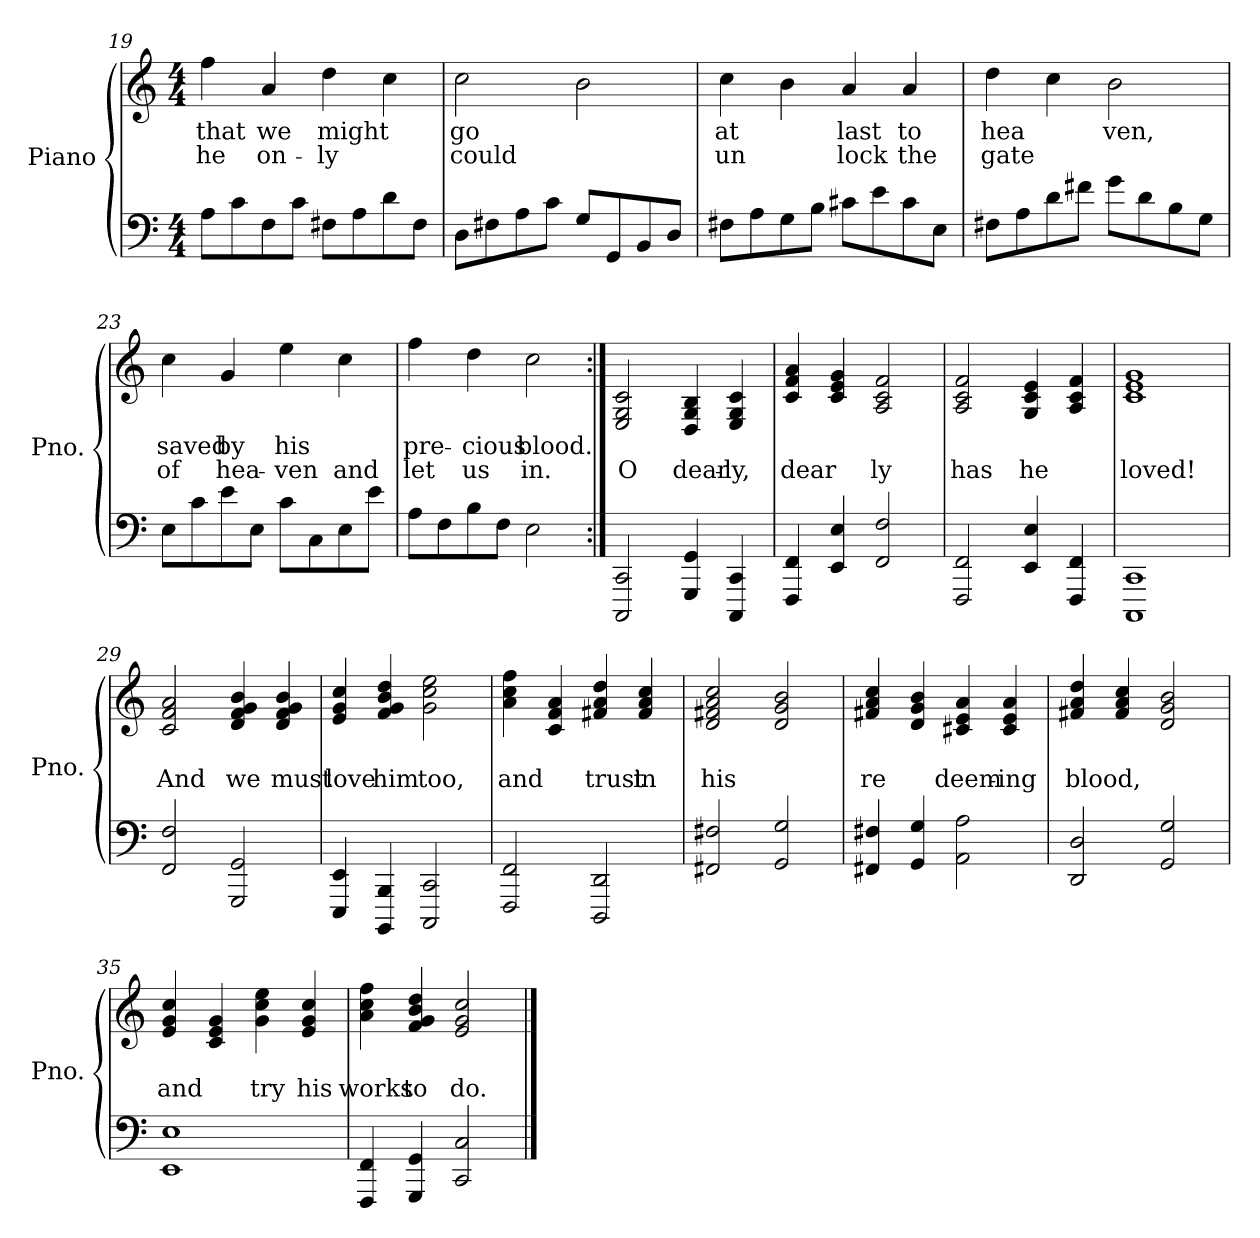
**kern	**kern	**text	**text
*part1	*part1	*part1	*part1
*staff2	*staff1	*staff1	*staff1
*I"Piano	*	*	*
*I'Pno.	*	*	*
*clefF4	*clefG2	*	*
*k[]	*k[]	*	*
*M4/4	*M4/4	*	*
=19	=19	=19	=19
8A\L	4ff\	that	he
8c\	.	.	.
8F\	4a/	we	on-
8c\J	.	.	.
8F#X\L	4dd\	might	-ly
8A\	.	.	.
8d\	4cc\	.	.
8F#\J	.	.	.
!!LO:PB:g=z
=20	=20	=20	=20
8D\L	2cc\	go	could
8F#X\	.	.	.
8A\	.	.	.
8c\J	.	.	.
8G/L	2b\	.	.
8GG/	.	.	.
8BB/	.	.	.
8D/J	.	.	.
=21	=21	=21	=21
8F#X\L	4cc\	at	un
8A\	.	.	.
8G\	4b\	.	.
8B\J	.	.	.
8c#X\L	4a/	last	lock
8e\	.	.	.
8c#\	4a/	to	the
8E\J	.	.	.
=22	=22	=22	=22
8F#X\L	4dd\	hea	gate
8A\	.	.	.
8d\	4cc\	.	.
8f#X\J	.	.	.
8g\L	2b\	ven,	.
8d\	.	.	.
8B\	.	.	.
8G\J	.	.	.
=23	=23	=23	=23
8E\L	4cc\	saved	of
8c\	.	.	.
8e\	4g/	by	hea-
8E\J	.	.	.
8c\L	4ee\	his	-ven
8C\	.	.	.
8E\	4cc\	.	and
8e\J	.	.	.
!!LO:LB:g=z
=24	=24	=24	=24
8A\L	4ff\	pre-	let
8F\	.	.	.
8B\	4dd\	-cious	us
8F\J	.	.	.
2E\	2cc\	blood.	in.
=25:|!	=25:|!	=25:|!	=25:|!
2CCC/ 2CC/	2E/ 2G/ 2c/	.	O
4GGG/ 4GG/	4D/ 4G/ 4B/	.	dear-
4CCC/ 4CC/	4E/ 4G/ 4c/	.	-ly,
=26	=26	=26	=26
4FFF/ 4FF/	4c/ 4f/ 4a/	.	dear
4EE/ 4E/	4c/ 4e/ 4g/	.	.
2FF/ 2F/	2A/ 2c/ 2f/	.	ly
=27	=27	=27	=27
2FFF/ 2FF/	2A/ 2c/ 2f/	.	has
4EE/ 4E/	4G/ 4c/ 4e/	.	he
4FFF/ 4FF/	4A/ 4c/ 4f/	.	.
=28	=28	=28	=28
1CCC 1CC	1c 1e 1g	.	loved!
=29	=29	=29	=29
2FF/ 2F/	2c/ 2f/ 2a/	.	And
2GGG/ 2GG/	4d/ 4f/ 4g/ 4b/	.	we
.	4d/ 4f/ 4g/ 4b/	.	must
!!LO:LB:g=z
=30	=30	=30	=30
4EEE/ 4EE/	4e/ 4g/ 4cc/	.	love
4BBBB/ 4BBB/	4f/ 4g/ 4b/ 4dd/	.	him
2CCC/ 2CC/	2g\ 2cc\ 2ee\	.	too,
=31	=31	=31	=31
2FFF/ 2FF/	4a\ 4cc\ 4ff\	.	and
.	4c/ 4f/ 4a/	.	.
2DDD/ 2DD/	4f#X/ 4a/ 4dd/	.	trust
.	4f#/ 4a/ 4cc/	.	in
=32	=32	=32	=32
2FF#X/ 2F#X/	2d/ 2f#X/ 2a/ 2cc/	.	his
2GG/ 2G/	2d/ 2g/ 2b/	.	.
=33	=33	=33	=33
4FF#X/ 4F#X/	4f#X/ 4a/ 4cc/	.	re
4GG/ 4G/	4d/ 4g/ 4b/	.	.
2AA\ 2A\	4c#X/ 4e/ 4a/	.	deem-
.	4c#/ 4e/ 4a/	.	-ing
=34	=34	=34	=34
2DD/ 2D/	4f#X/ 4a/ 4dd/	.	blood,
.	4f#/ 4a/ 4cc/	.	.
2GG/ 2G/	2d/ 2g/ 2b/	.	.
=35	=35	=35	=35
1EE 1E	4e/ 4g/ 4cc/	.	and
.	4c/ 4e/ 4g/	.	.
.	4g\ 4cc\ 4ee\	.	try
.	4e/ 4g/ 4cc/	.	his
!!LO:LB:g=z
=36	=36	=36	=36
4FFF/ 4FF/	4a\ 4cc\ 4ff\	.	works
4GGG/ 4GG/	4f/ 4g/ 4b/ 4dd/	.	to
2CC/ 2C/	2e/ 2g/ 2cc/	.	do.
==	==	==	==
*-	*-	*-	*-
